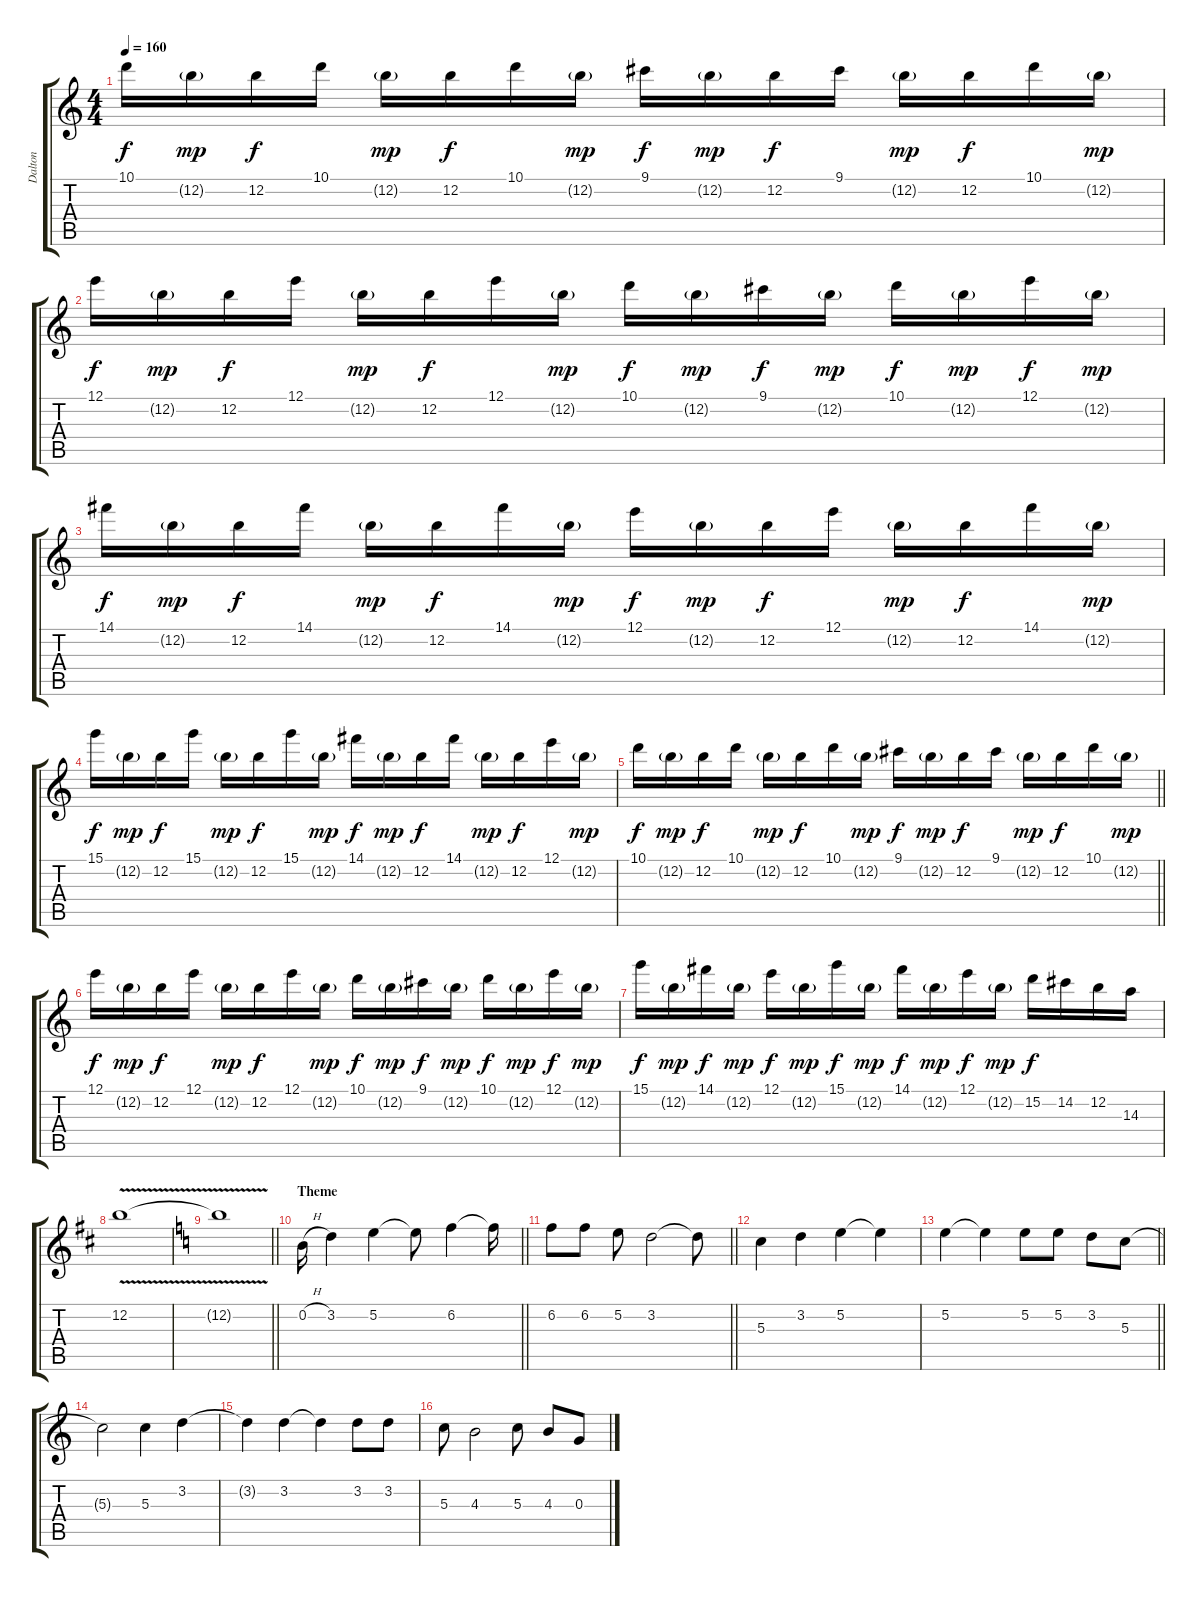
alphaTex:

\track ("Dalton" "Dalton") {instrument overdrivenguitar}
\staff {score tabs}
\tuning (E4 B3 G3 D3 A2 E2) {hide}
\ts (4 4)
\tempo 160
\clef g2
\ks c
10.1.16{dy f} 12.2{g}.16{dy mp} 12.2.16{dy f} 10.1.16 12.2{g}.16{dy mp} 12.2.16{dy f} 10.1.16 12.2{g}.16{dy mp} 9.1.16{dy f} 12.2{g}.16{dy mp} 12.2.16{dy f} 9.1.16 12.2{g}.16{dy mp} 12.2.16{dy f} 10.1.16 12.2{g}.16{dy mp} |
12.1.16{dy f} 12.2{g}.16{dy mp} 12.2.16{dy f} 12.1.16 12.2{g}.16{dy mp} 12.2.16{dy f} 12.1.16 12.2{g}.16{dy mp} 10.1.16{dy f} 12.2{g}.16{dy mp} 9.1.16{dy f} 12.2{g}.16{dy mp} 10.1.16{dy f} 12.2{g}.16{dy mp} 12.1.16{dy f} 12.2{g}.16{dy mp} |
14.1.16{dy f} 12.2{g}.16{dy mp} 12.2.16{dy f} 14.1.16 12.2{g}.16{dy mp} 12.2.16{dy f} 14.1.16 12.2{g}.16{dy mp} 12.1.16{dy f} 12.2{g}.16{dy mp} 12.2.16{dy f} 12.1.16 12.2{g}.16{dy mp} 12.2.16{dy f} 14.1.16 12.2{g}.16{dy mp} |
15.1.16{dy f} 12.2{g}.16{dy mp} 12.2.16{dy f} 15.1.16 12.2{g}.16{dy mp} 12.2.16{dy f} 15.1.16 12.2{g}.16{dy mp} 14.1.16{dy f} 12.2{g}.16{dy mp} 12.2.16{dy f} 14.1.16 12.2{g}.16{dy mp} 12.2.16{dy f} 12.1.16 12.2{g}.16{dy mp} |
\barLineRight lightlight
10.1.16{dy f} 12.2{g}.16{dy mp} 12.2.16{dy f} 10.1.16 12.2{g}.16{dy mp} 12.2.16{dy f} 10.1.16 12.2{g}.16{dy mp} 9.1.16{dy f} 12.2{g}.16{dy mp} 12.2.16{dy f} 9.1.16 12.2{g}.16{dy mp} 12.2.16{dy f} 10.1.16 12.2{g}.16{dy mp} |
12.1.16{dy f} 12.2{g}.16{dy mp} 12.2.16{dy f} 12.1.16 12.2{g}.16{dy mp} 12.2.16{dy f} 12.1.16 12.2{g}.16{dy mp} 10.1.16{dy f} 12.2{g}.16{dy mp} 9.1.16{dy f} 12.2{g}.16{dy mp} 10.1.16{dy f} 12.2{g}.16{dy mp} 12.1.16{dy f} 12.2{g}.16{dy mp} |
15.1.16{dy f} 12.2{g}.16{dy mp} 14.1.16{dy f} 12.2{g}.16{dy mp} 12.1.16{dy f} 12.2{g}.16{dy mp} 15.1.16{dy f} 12.2{g}.16{dy mp} 14.1.16{dy f} 12.2{g}.16{dy mp} 12.1.16{dy f} 12.2{g}.16{dy mp} 15.2.16{dy f} 14.2.16 12.2.16 14.3.16 |
\ks bminor
12.2{v}.1 |
\barLineRight lightlight
\ks c
12.2{t}.1 |
\section ("" "Theme")
\barLineRight lightlight
0.2{h}.16 3.2.4 5.2.4 5.2{t}.8 6.2.4 6.2{t}.16 |
\barLineRight lightlight
6.2.8 6.2.8 5.2.8 3.2.2 3.2{t}.8 |
5.3.4 3.2.4 5.2.4 5.2{t}.4 |
\barLineRight lightlight
5.2.4 5.2{t}.4 5.2.8 5.2.8 3.2.8 5.3.8 |
5.3{t}.2 5.3.4{instrument overdrivenguitar} 3.2.4 |
3.2{t}.4 3.2.4 3.2{t}.4 3.2.8 3.2.8 |
5.3.8 4.3.2 5.3.8 4.3.8 0.3.8
